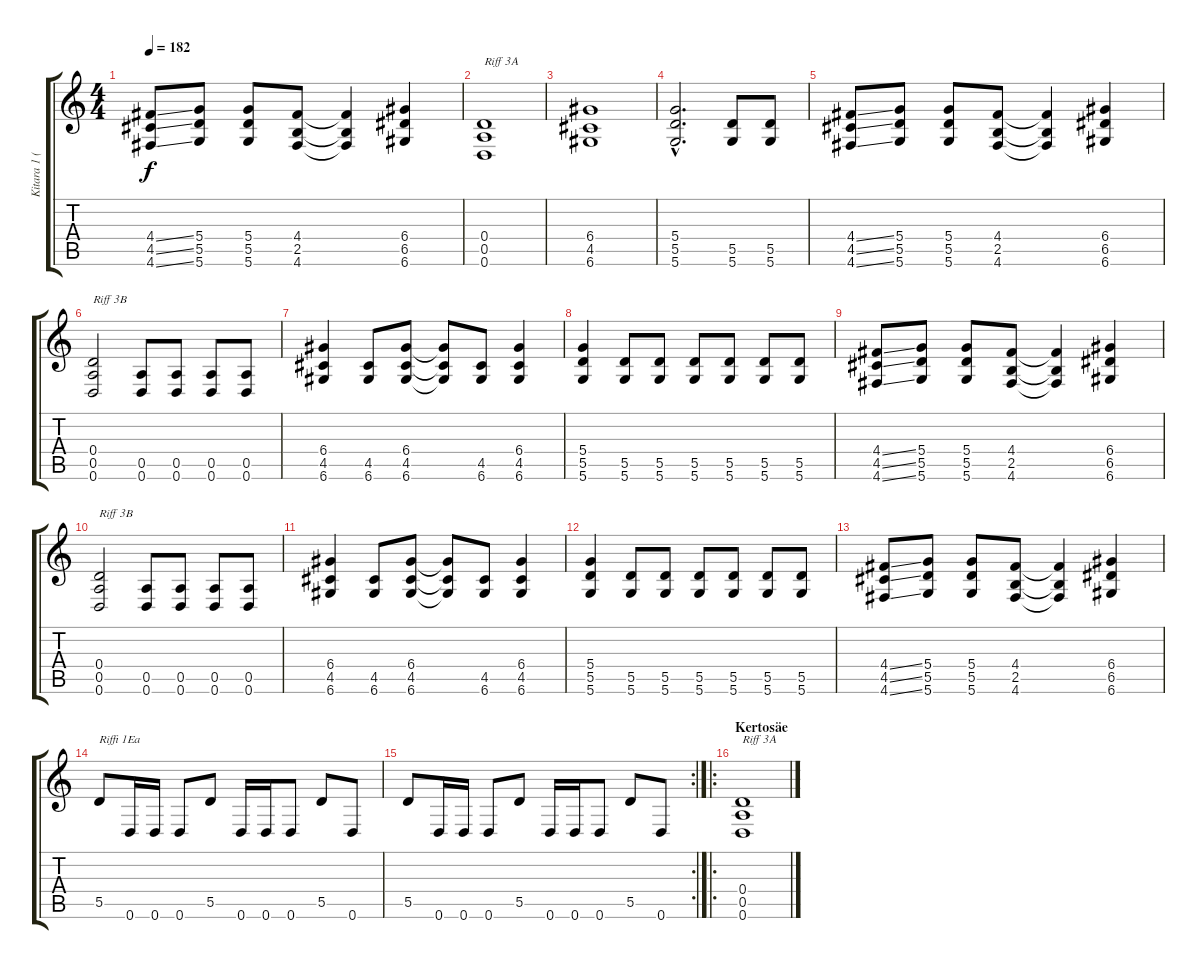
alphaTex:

\track ("Kitara 1 (Kuisma)" "Kitara 1 (") {instrument distortionguitar}
\staff {score tabs}
\tuning (E4 B3 G3 D3 A2 D2) {hide}
\ts (4 4)
\tempo 182
\clef g2
\ks c
(4.4{ss} 4.5{ss} 4.6{ss}).8{dy f} (5.4 5.5 5.6).8 (5.4 5.5 5.6).8 (4.4 2.5 4.6).8 (4.4{t} 2.5{t} 4.6{t}).4 (6.4 6.5 6.6).4 |
(0.4 0.5 0.6).1{txt "Riff 3A"} |
(6.4 4.5 6.6).1 |
(5.4{hac} 5.5{hac} 5.6{hac}).2{d} (5.5 5.6).8 (5.5 5.6).8 |
(4.4{ss} 4.5{ss} 4.6{ss}).8 (5.4 5.5 5.6).8 (5.4 5.5 5.6).8 (4.4 2.5 4.6).8 (4.4{t} 2.5{t} 4.6{t}).4 (6.4 6.5 6.6).4 |
(0.4 0.5 0.6).2{txt "Riff 3B"} (0.5 0.6).8 (0.5 0.6).8 (0.5 0.6).8 (0.5 0.6).8 |
(6.4 4.5 6.6).4 (4.5 6.6).8 (6.4 4.5 6.6).8 (6.4{t} 4.5{t} 6.6{t}).8 (4.5 6.6).8 (6.4 4.5 6.6).4 |
(5.4 5.5 5.6).4 (5.5 5.6).8 (5.5 5.6).8 (5.5 5.6).8 (5.5 5.6).8 (5.5 5.6).8 (5.5 5.6).8 |
(4.4{ss} 4.5{ss} 4.6{ss}).8 (5.4 5.5 5.6).8 (5.4 5.5 5.6).8 (4.4 2.5 4.6).8 (4.4{t} 2.5{t} 4.6{t}).4 (6.4 6.5 6.6).4 |
(0.4 0.5 0.6).2{txt "Riff 3B"} (0.5 0.6).8 (0.5 0.6).8 (0.5 0.6).8 (0.5 0.6).8 |
(6.4 4.5 6.6).4 (4.5 6.6).8 (6.4 4.5 6.6).8 (6.4{t} 4.5{t} 6.6{t}).8 (4.5 6.6).8 (6.4 4.5 6.6).4 |
(5.4 5.5 5.6).4 (5.5 5.6).8 (5.5 5.6).8 (5.5 5.6).8 (5.5 5.6).8 (5.5 5.6).8 (5.5 5.6).8 |
(4.4{ss} 4.5{ss} 4.6{ss}).8 (5.4 5.5 5.6).8 (5.4 5.5 5.6).8 (4.4 2.5 4.6).8 (4.4{t} 2.5{t} 4.6{t}).4 (6.4 6.5 6.6).4 |
5.5.8{txt "Riffi 1Ea"} 0.6.16 0.6.16 0.6.8 5.5.8 0.6.16 0.6.16 0.6.8 5.5.8 0.6.8 |
\rc 2
5.5.8 0.6.16 0.6.16 0.6.8 5.5.8 0.6.16 0.6.16 0.6.8 5.5.8 0.6.8 |
\ro
\section ("" "Kertosäe")
(0.4 0.5 0.6).1{txt "Riff 3A"}
